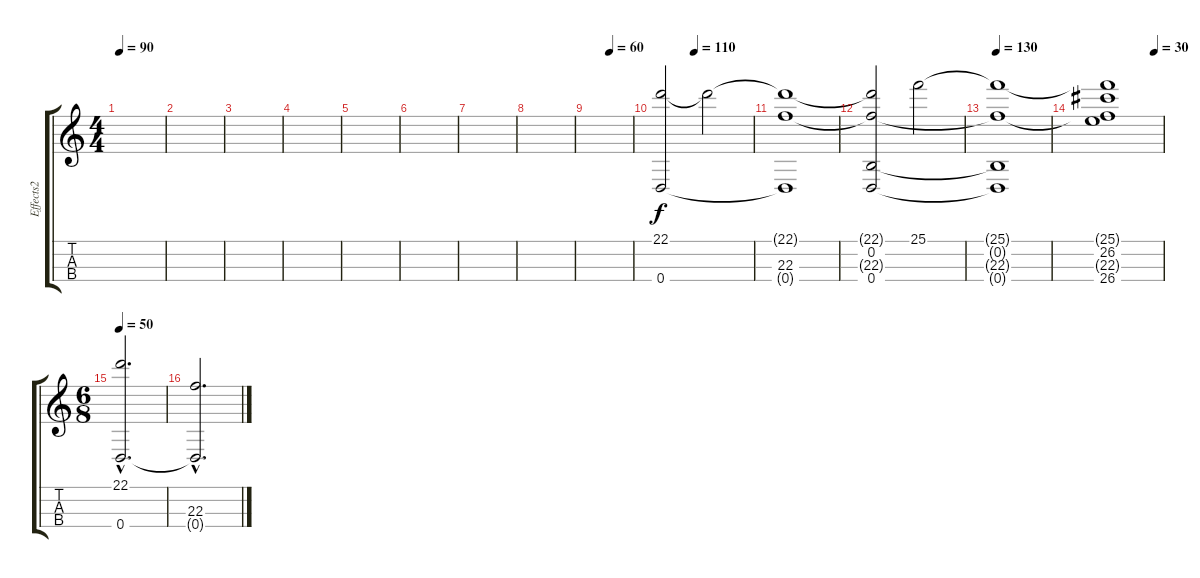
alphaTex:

\track ("Effects2" "Effects2") {instrument seashore}
\staff {score tabs}
\tuning (E4 B3 G3 D3) {hide}
\ts (4 4)
\tempo 90
\clef g2
\ks c
|
|
|
|
|
|
|
|
\tempo (60 0.5)
|
\tempo (110 0.375)
(22.1 0.4).2 22.1{t}.2 |
(22.1{t} 22.3 0.4{t}).1 |
(22.1{t} 0.2 22.3{t} 0.4).2 25.1.2 |
\tempo 130
(25.1{t} 0.2{t} 22.3{t} 0.4{t}).1 |
\tempo (30 0.875)
(25.1{t} 26.2 22.3{t} 26.4).1 |
\ts (6 8)
\tempo 50
(22.1{hac} 0.4{hac}).2{d} |
(22.3{hac} 0.4{hac t}).2{d}
